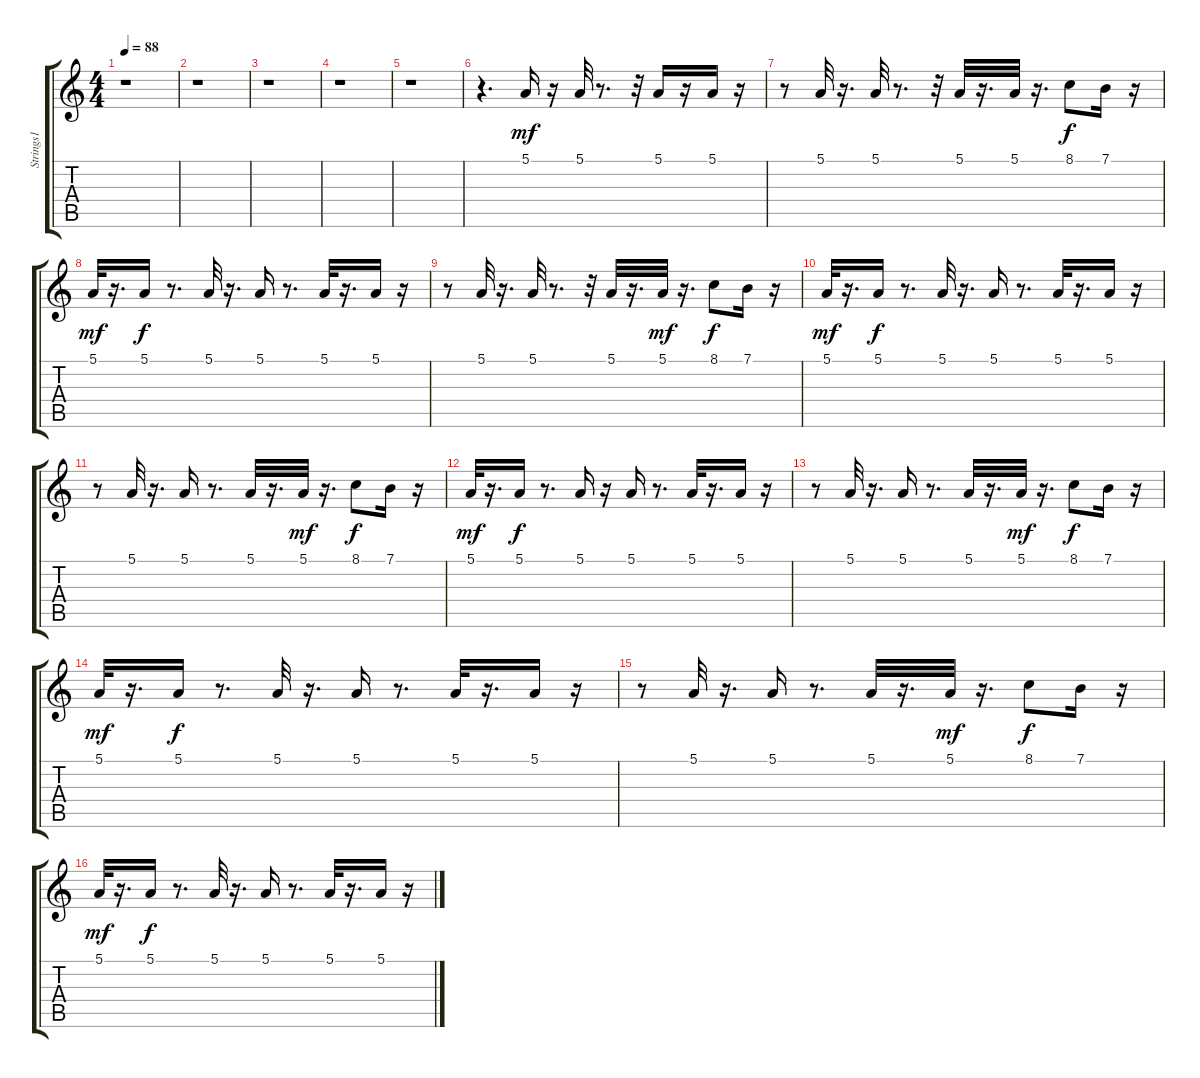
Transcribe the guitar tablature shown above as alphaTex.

\track ("Strings1" "Strings1") {instrument tremolostrings}
\staff {score tabs}
\tuning (E4 B3 G3 D3 A2 E2) {hide}
\ts (4 4)
\tempo 88
\clef g2
\ks c
r.1{dy mf instrument tremolostrings} |
r.1 |
r.1 |
r.1 |
r.1 |
r.4{d} 5.1.16{volume 16} r.16 5.1.32 r.8{d} r.32 5.1.16 r.16 5.1.16 r.16 |
r.8 5.1.32 r.16{d} 5.1.32 r.8{d} r.32 5.1.32 r.16{d} 5.1.32 r.16{d} 8.1.8{dy f} 7.1.16 r.16 |
5.1.32{dy mf} r.16{d} 5.1.16{dy f} r.8{d} 5.1.32 r.16{d} 5.1.16 r.8{d} 5.1.32 r.16{d} 5.1.16 r.16 |
r.8 5.1.32 r.16{d} 5.1.32 r.8{d} r.32 5.1.32 r.16{d} 5.1.32{dy mf} r.16{d} 8.1.8{dy f} 7.1.16 r.16 |
5.1.32{dy mf} r.16{d} 5.1.16{dy f} r.8{d} 5.1.32 r.16{d} 5.1.16 r.8{d} 5.1.32 r.16{d} 5.1.16 r.16 |
r.8 5.1.32 r.16{d} 5.1.16 r.8{d} 5.1.32 r.16{d} 5.1.32{dy mf} r.16{d} 8.1.8{dy f} 7.1.16 r.16 |
5.1.32{dy mf} r.16{d} 5.1.16{dy f} r.8{d} 5.1.16 r.16 5.1.16 r.8{d} 5.1.32 r.16{d} 5.1.16 r.16 |
r.8 5.1.32 r.16{d} 5.1.16 r.8{d} 5.1.32 r.16{d} 5.1.32{dy mf} r.16{d} 8.1.8{dy f} 7.1.16 r.16 |
5.1.32{dy mf} r.16{d} 5.1.16{dy f} r.8{d} 5.1.32 r.16{d} 5.1.16 r.8{d} 5.1.32 r.16{d} 5.1.16 r.16 |
r.8 5.1.32 r.16{d} 5.1.16 r.8{d} 5.1.32 r.16{d} 5.1.32{dy mf} r.16{d} 8.1.8{dy f} 7.1.16 r.16 |
5.1.32{dy mf} r.16{d} 5.1.16{dy f} r.8{d} 5.1.32 r.16{d} 5.1.16 r.8{d} 5.1.32 r.16{d} 5.1.16 r.16
